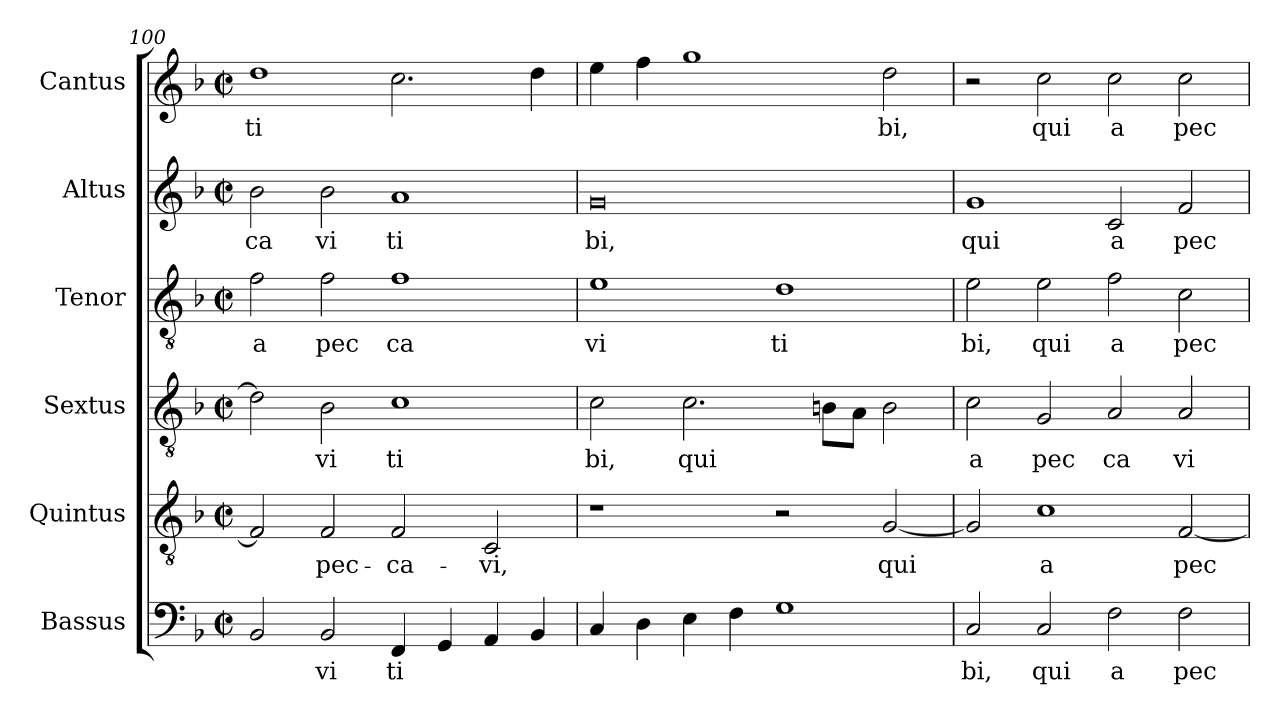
**kern	**text	**kern	**text	**kern	**text	**kern	**text	**kern	**text	**kern	**text
*part6	*part6	*part5	*part5	*part4	*part4	*part3	*part3	*part2	*part2	*part1	*part1
*staff6	*staff6	*staff5	*staff5	*staff4	*staff4	*staff3	*staff3	*staff2	*staff2	*staff1	*staff1
*I"Bassus	*	*I"Quintus	*	*I"Sextus	*	*I"Tenor	*	*I"Altus	*	*I"Cantus	*
!!LO:LB:g=z
*clefF4	*	*clefGv2	*	*clefGv2	*	*clefGv2	*	*clefG2	*	*clefG2	*
*k[b-]	*	*k[b-]	*	*k[b-]	*	*k[b-]	*	*k[b-]	*	*k[b-]	*
*F:	*	*F:	*	*F:	*	*F:	*	*F:	*	*F:	*
*M2/2	*	*M2/2	*	*M2/2	*	*M2/2	*	*M2/2	*	*M2/2	*
*met(c|)	*	*met(c|)	*	*met(c|)	*	*met(c|)	*	*met(c|)	*	*met(c|)	*
=100	=100	=100	=100	=100	=100	=100	=100	=100	=100	=100	=100
!	!LO:LY:b:cj	!	!LO:LY:b:cj	!	!LO:LY:b:cj	!	!LO:LY:b:cj	!	!LO:LY:b:cj	!	!LO:LY:b:cj
2BB-/	.	2F/]	.	2d\]	.	2f\	a	2b-\	ca	1dd	ti
!	!LO:LY:b:cj	!	!LO:LY:b:cj	!	!LO:LY:b:cj	!	!LO:LY:b:cj	!	!LO:LY:b:cj	!	!
2BB-/	vi	2F/	pec-	2B-\	vi	2f\	pec	2b-\	vi	.	.
!	!LO:LY:b:cj	!	!LO:LY:b:cj	!	!LO:LY:b:cj	!	!LO:LY:b:cj	!	!LO:LY:b:cj	!	!LO:LY:b:cj
4FF/	ti	2F/	-ca-	1c	ti	1f	ca	1a	ti	2.cc\	.
!	!LO:LY:b:cj	!	!	!	!	!	!	!	!	!	!
4GG/	.	.	.	.	.	.	.	.	.	.	.
!	!LO:LY:b:cj	!	!LO:LY:b:cj	!	!	!	!	!	!	!	!
4AA/	.	2C/	-vi,	.	.	.	.	.	.	.	.
!	!LO:LY:b:cj	!	!	!	!	!	!	!	!	!	!LO:LY:b:cj
4BB-/	.	.	.	.	.	.	.	.	.	4dd\	.
=101	=101	=101	=101	=101	=101	=101	=101	=101	=101	=101	=101
!	!LO:LY:b:cj	!	!	!	!LO:LY:b:cj	!	!LO:LY:b:cj	!	!LO:LY:b:cj	!	!LO:LY:b:cj
4C/	.	1r	.	2c\	bi,	1e	vi	0g	bi,	4ee\	.
!	!LO:LY:b:cj	!	!	!	!	!	!	!	!	!	!LO:LY:b:cj
4D\	.	.	.	.	.	.	.	.	.	4ff\	.
!	!LO:LY:b:cj	!	!	!	!LO:LY:b:cj	!	!	!	!	!	!LO:LY:b:cj
4E\	.	.	.	2.c\	qui	.	.	.	.	1gg	.
!	!LO:LY:b:cj	!	!	!	!	!	!	!	!	!	!
4F\	.	.	.	.	.	.	.	.	.	.	.
!	!LO:LY:b:cj	!	!	!	!	!	!LO:LY:b:cj	!	!	!	!
1G	.	2r	.	.	.	1d	ti	.	.	.	.
!	!	!	!	!	!LO:LY:b:cj	!	!	!	!	!	!
.	.	.	.	8B\L	.	.	.	.	.	.	.
!	!	!	!	!	!LO:LY:b:cj	!	!	!	!	!	!
.	.	.	.	8A\J	.	.	.	.	.	.	.
!	!	!	!LO:LY:b:cj	!	!LO:LY:b:cj	!	!	!	!	!	!LO:LY:b:cj
.	.	[<2G/	qui-	2B\	.	.	.	.	.	2dd\	bi,
=102	=102	=102	=102	=102	=102	=102	=102	=102	=102	=102	=102
!	!LO:LY:b:cj	!	!LO:LY:b:cj	!	!LO:LY:b:cj	!	!LO:LY:b:cj	!	!LO:LY:b:cj	!	!
2C/	bi,	2G/]	--	2c\	a	2e\	bi,	1g	qui	2r	.
!	!LO:LY:b:cj	!	!LO:LY:b:cj	!	!LO:LY:b:cj	!	!LO:LY:b:cj	!	!	!	!LO:LY:b:cj
2C/	qui	1c	-a	2G/	pec	2e\	qui	.	.	2cc\	qui
!	!LO:LY:b:cj	!	!	!	!LO:LY:b:cj	!	!LO:LY:b:cj	!	!LO:LY:b:cj	!	!LO:LY:b:cj
2F\	a	.	.	2A/	ca	2f\	a	2c/	a	2cc\	a
!	!LO:LY:b:cj	!	!LO:LY:b:cj	!	!LO:LY:b:cj	!	!LO:LY:b:cj	!	!LO:LY:b:cj	!	!LO:LY:b:cj
2F\	pec	[<2F/	pec-	2A/	vi	2c\	pec	2f/	pec	2cc\	pec
=	=	=	=	=	=	=	=	=	=	=	=
*-	*-	*-	*-	*-	*-	*-	*-	*-	*-	*-	*-
